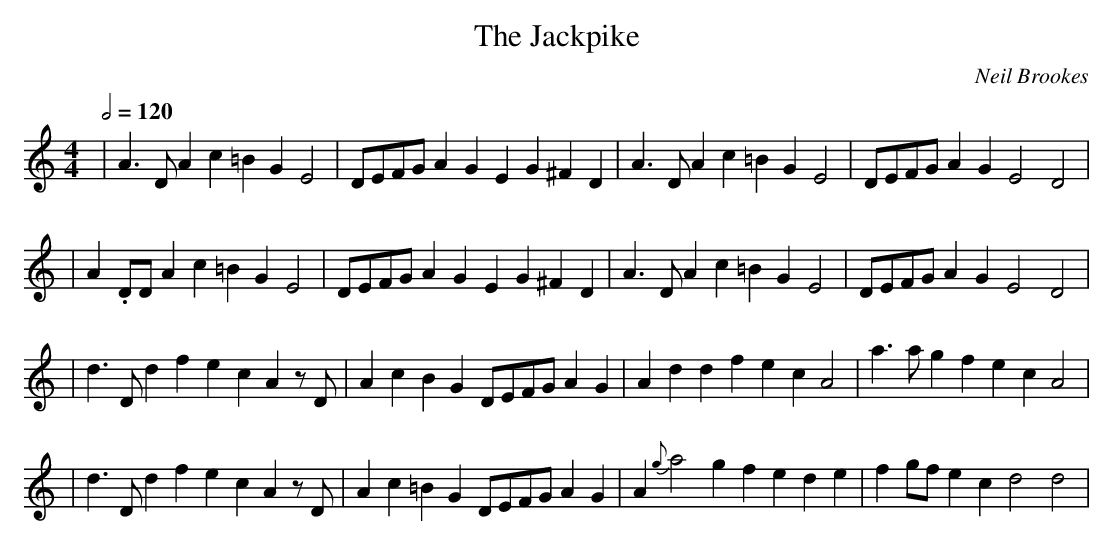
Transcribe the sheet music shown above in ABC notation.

X:1
T:The Jackpike
C:Neil Brookes
M:4/4
L:1/4
Q:2/4=120
K:Ddor
|A>DAc=BGE2|D/2E/2F/2G/2AGEG^FD|A>DAc=BGE2|D/2E/2F/2G/2AGE2D2|
|A.D/2D/2Ac=BGE2|D/2E/2F/2G/2AGEG^FD|A>DAc=BGE2|D/2E/2F/2G/2AGE2D2|
|d>DdfecAz/2D/2|Ac^=BGD/2E/2F/2G/2AG|AddfecA2|a>agfecA2|
|d>DdfecAz/2D/2|Ac=BGD/2E/2F/2G/2AG|A{g}a2gfede|fg/2f/2 ec d2d2|
